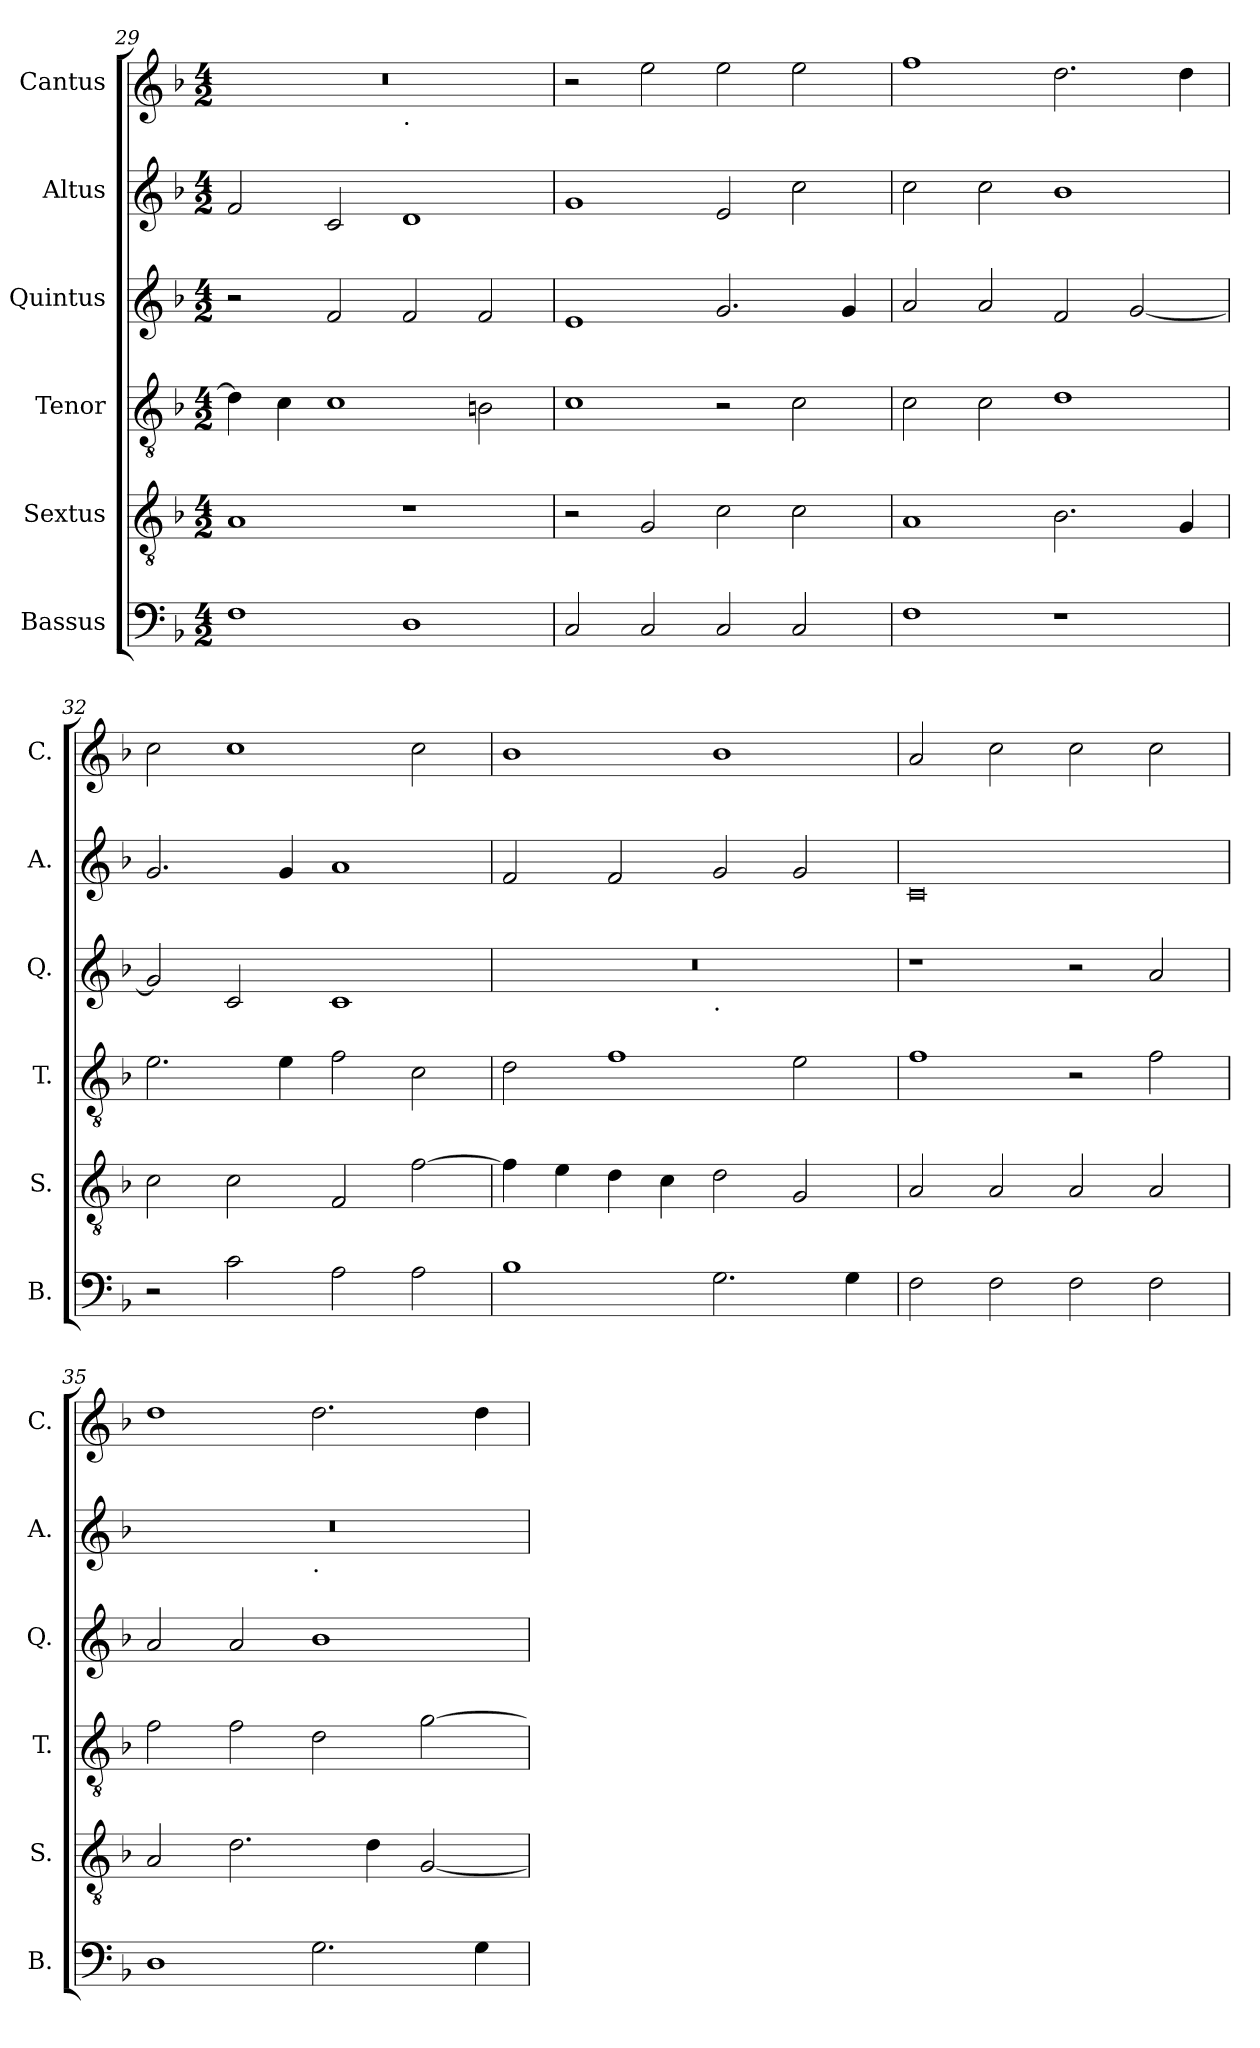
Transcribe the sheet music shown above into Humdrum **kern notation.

**kern	**kern	**kern	**kern	**kern	**kern
*part6	*part5	*part4	*part3	*part2	*part1
*staff6	*staff5	*staff4	*staff3	*staff2	*staff1
*I"Bassus	*I"Sextus	*I"Tenor	*I"Quintus	*I"Altus	*I"Cantus
*I'B.	*I'S.	*I'T.	*I'Q.	*I'A.	*I'C.
*clefF4	*clefGv2	*clefGv2	*clefG2	*clefG2	*clefG2
*k[b-]	*k[b-]	*k[b-]	*k[b-]	*k[b-]	*k[b-]
*M4/2	*M4/2	*M4/2	*M4/2	*M4/2	*M4/2
=29	=29	=29	=29	=29	=29
*	*	*	*	*	*^
1F	1A	4d\]	2r	2f/	0r	1ryy
.	.	4c\	.	.	.	.
.	.	1c	2f/	2c/	.	.
!	!	!	!	!	!	!LO:TX:b:t=.
1D	1r	.	2f/	1d	.	1ryy
.	.	2Bn\	2f/	.	.	.
*	*	*	*	*	*v	*v
!!LO:LB:g=z
=30	=30	=30	=30	=30	=30
2C/	2r	1c	1e	1g	2r
2C/	2G/	.	.	.	2ee\
2C/	2c\	2r	2.g/	2e/	2ee\
2C/	2c\	2c\	.	2cc\	2ee\
.	.	.	4g/	.	.
=31	=31	=31	=31	=31	=31
1F	1A	2c\	2a/	2cc\	1ff
.	.	2c\	2a/	2cc\	.
1r	2.B-\	1d	2f/	1b-	2.dd\
.	.	.	[2g/	.	.
.	4G/	.	.	.	4dd\
=32	=32	=32	=32	=32	=32
2r	2c\	2.e\	2g/]	2.g/	2cc\
2c\	2c\	.	2c/	.	1cc
.	.	4e\	.	4g/	.
2A\	2F/	2f\	1c	1a	.
2A\	[2f\	2c\	.	.	2cc\
=33	=33	=33	=33	=33	=33
*	*	*	*^	*	*
1B-	4f\]	2d\	0r	1ryy	2f/	1b-
.	4e\	.	.	.	.	.
.	4d\	1f	.	.	2f/	.
.	4c\	.	.	.	.	.
!	!	!	!	!LO:TX:b:t=.	!	!
2.G\	2d\	.	.	1ryy	2g/	1b-
.	2G/	2e\	.	.	2g/	.
4G\	.	.	.	.	.	.
*	*	*	*v	*v	*	*
=34	=34	=34	=34	=34	=34
2F\	2A/	1f	1r	0c	2a/
2F\	2A/	.	.	.	2cc\
2F\	2A/	2r	2r	.	2cc\
2F\	2A/	2f\	2a/	.	2cc\
!!LO:PB:g=z
=35	=35	=35	=35	=35	=35
*	*	*	*	*^	*
1D	2A/	2f\	2a/	0r	1ryy	1dd
.	2.d\	2f\	2a/	.	.	.
!	!	!	!	!	!LO:TX:b:t=.	!
2.G\	.	2d\	1b-	.	1ryy	2.dd\
.	4d\	.	.	.	.	.
.	[2G/	[2g\	.	.	.	.
4G\	.	.	.	.	.	4dd\
*	*	*	*	*v	*v	*
=	=	=	=	=	=
*-	*-	*-	*-	*-	*-
